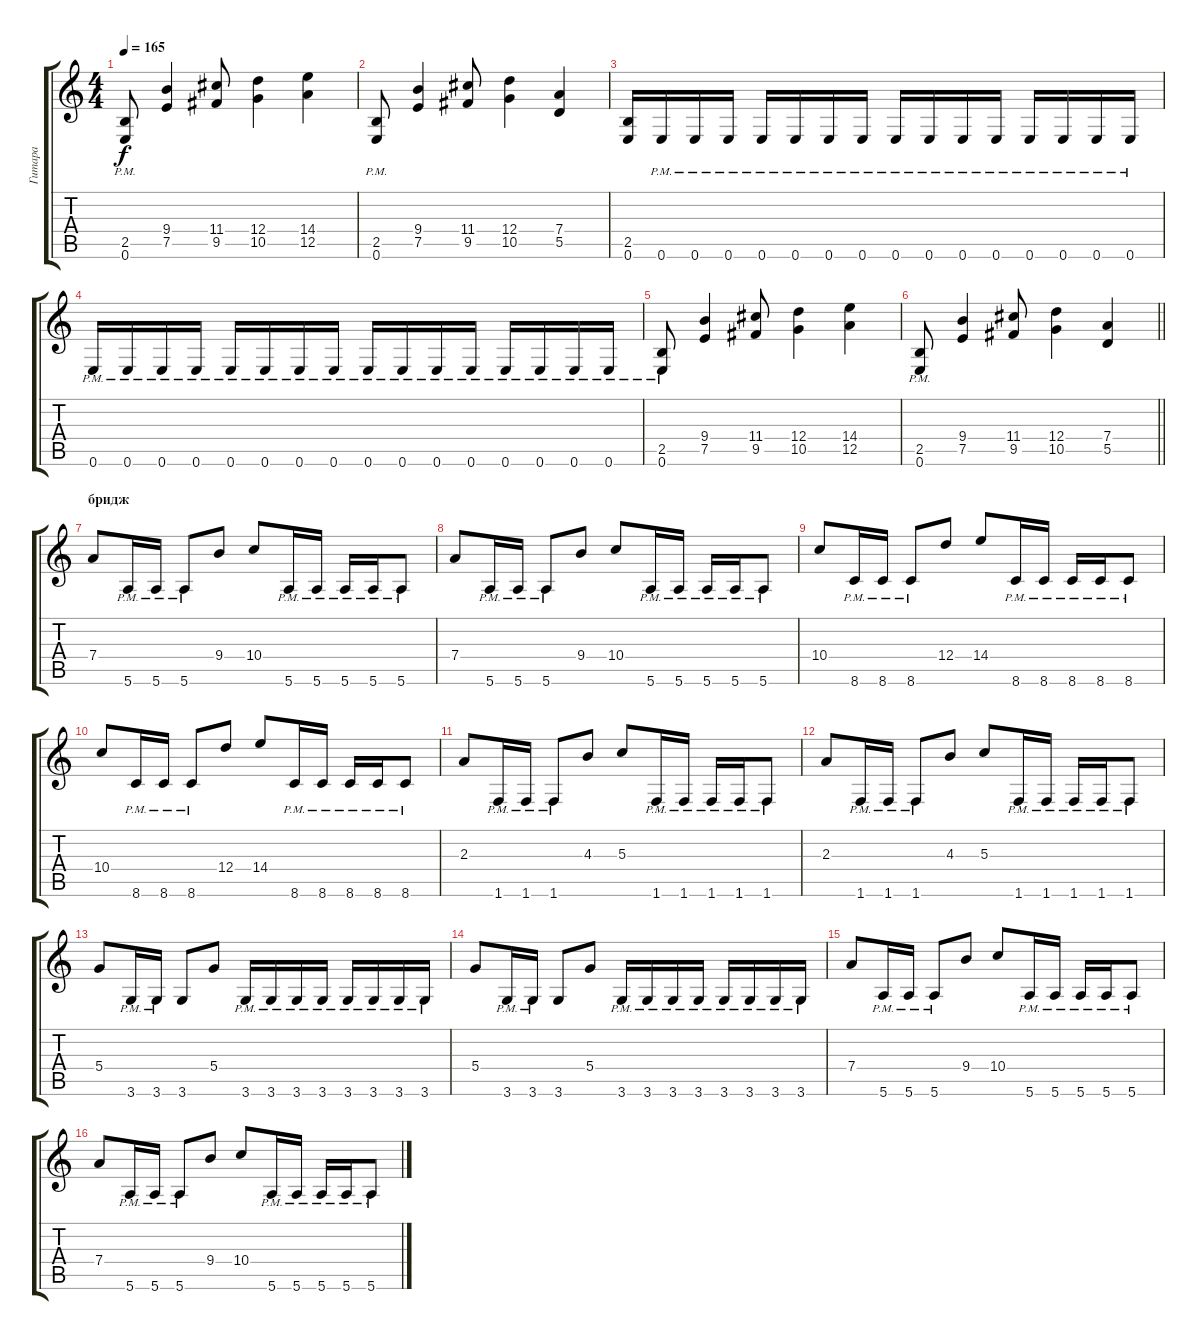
\track ("Гитара" "Гитара") {instrument distortionguitar}
\staff {score tabs}
\tuning (E4 B3 G3 D3 A2 E2) {hide}
\ts (4 4)
\tempo 165
\clef g2
\ks c
(2.5{pm} 0.6{pm}).8{dy f} (9.4 7.5).4 (11.4 9.5).8 (12.4 10.5).4 (14.4 12.5).4 |
(2.5{pm} 0.6{pm}).8 (9.4 7.5).4 (11.4 9.5).8 (12.4 10.5).4 (7.4 5.5).4 |
(2.5 0.6).16 0.6{pm}.16 0.6{pm}.16 0.6{pm}.16 0.6{pm}.16 0.6{pm}.16 0.6{pm}.16 0.6{pm}.16 0.6{pm}.16 0.6{pm}.16 0.6{pm}.16 0.6{pm}.16 0.6{pm}.16 0.6{pm}.16 0.6{pm}.16 0.6{pm}.16 |
0.6{pm}.16 0.6{pm}.16 0.6{pm}.16 0.6{pm}.16 0.6{pm}.16 0.6{pm}.16 0.6{pm}.16 0.6{pm}.16 0.6{pm}.16 0.6{pm}.16 0.6{pm}.16 0.6{pm}.16 0.6{pm}.16 0.6{pm}.16 0.6{pm}.16 0.6{pm}.16 |
(2.5{pm} 0.6{pm}).8 (9.4 7.5).4 (11.4 9.5).8 (12.4 10.5).4 (14.4 12.5).4 |
\barLineRight lightlight
(2.5{pm} 0.6{pm}).8 (9.4 7.5).4 (11.4 9.5).8 (12.4 10.5).4 (7.4 5.5).4 |
\section ("" "бридж")
7.4.8 5.6{pm}.16 5.6{pm}.16 5.6{pm}.8 9.4.8 10.4.8 5.6{pm}.16 5.6{pm}.16 5.6{pm}.16 5.6{pm}.16 5.6{pm}.8 |
7.4.8 5.6{pm}.16 5.6{pm}.16 5.6{pm}.8 9.4.8 10.4.8 5.6{pm}.16 5.6{pm}.16 5.6{pm}.16 5.6{pm}.16 5.6{pm}.8 |
10.4.8 8.6{pm}.16 8.6{pm}.16 8.6{pm}.8 12.4.8 14.4.8 8.6{pm}.16 8.6{pm}.16 8.6{pm}.16 8.6{pm}.16 8.6{pm}.8 |
10.4.8 8.6{pm}.16 8.6{pm}.16 8.6{pm}.8 12.4.8 14.4.8 8.6{pm}.16 8.6{pm}.16 8.6{pm}.16 8.6{pm}.16 8.6{pm}.8 |
2.3.8 1.6{pm}.16 1.6{pm}.16 1.6{pm}.8 4.3.8 5.3.8 1.6{pm}.16 1.6{pm}.16 1.6{pm}.16 1.6{pm}.16 1.6{pm}.8 |
2.3.8 1.6{pm}.16 1.6{pm}.16 1.6{pm}.8 4.3.8 5.3.8 1.6{pm}.16 1.6{pm}.16 1.6{pm}.16 1.6{pm}.16 1.6{pm}.8 |
5.4.8 3.6{pm}.16 3.6{pm}.16 3.6.8 5.4.8 3.6{pm}.16 3.6{pm}.16 3.6{pm}.16 3.6{pm}.16 3.6{pm}.16 3.6{pm}.16 3.6{pm}.16 3.6{pm}.16 |
5.4.8 3.6{pm}.16 3.6{pm}.16 3.6.8 5.4.8 3.6{pm}.16 3.6{pm}.16 3.6{pm}.16 3.6{pm}.16 3.6{pm}.16 3.6{pm}.16 3.6{pm}.16 3.6{pm}.16 |
7.4.8 5.6{pm}.16 5.6{pm}.16 5.6{pm}.8 9.4.8 10.4.8 5.6{pm}.16 5.6{pm}.16 5.6{pm}.16 5.6{pm}.16 5.6{pm}.8 |
7.4.8 5.6{pm}.16 5.6{pm}.16 5.6{pm}.8 9.4.8 10.4.8 5.6{pm}.16 5.6{pm}.16 5.6{pm}.16 5.6{pm}.16 5.6{pm}.8
